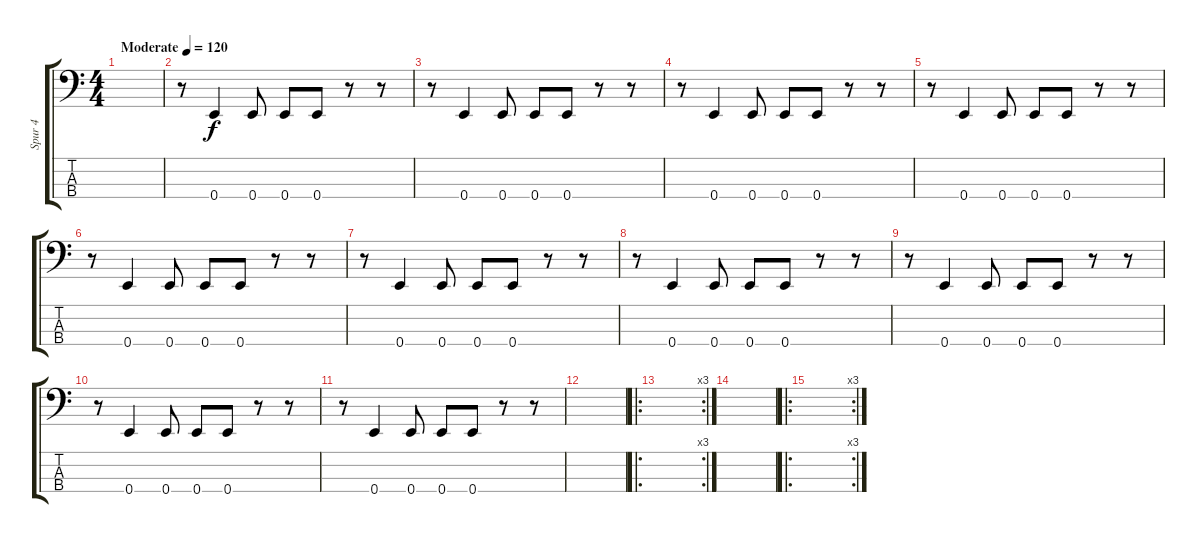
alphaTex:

\track ("Spur 4" "Spur 4") {instrument slapbass2}
\staff {score tabs}
\tuning (G2 D2 A1 E1) {hide}
\ts (4 4)
\tempo (120 "Moderate")
\clef f4
\ks c
|
r.8 0.4.4 0.4.8 0.4.8 0.4.8 r.8 r.8 |
r.8 0.4.4 0.4.8 0.4.8 0.4.8 r.8 r.8 |
r.8 0.4.4 0.4.8 0.4.8 0.4.8 r.8 r.8 |
r.8 0.4.4 0.4.8 0.4.8 0.4.8 r.8 r.8 |
r.8 0.4.4 0.4.8 0.4.8 0.4.8 r.8 r.8 |
r.8 0.4.4 0.4.8 0.4.8 0.4.8 r.8 r.8 |
r.8 0.4.4 0.4.8 0.4.8 0.4.8 r.8 r.8 |
r.8 0.4.4 0.4.8 0.4.8 0.4.8 r.8 r.8 |
r.8 0.4.4 0.4.8 0.4.8 0.4.8 r.8 r.8 |
r.8 0.4.4 0.4.8 0.4.8 0.4.8 r.8 r.8 |
|
\ro
\rc 3
|
|
\ro
\rc 3
